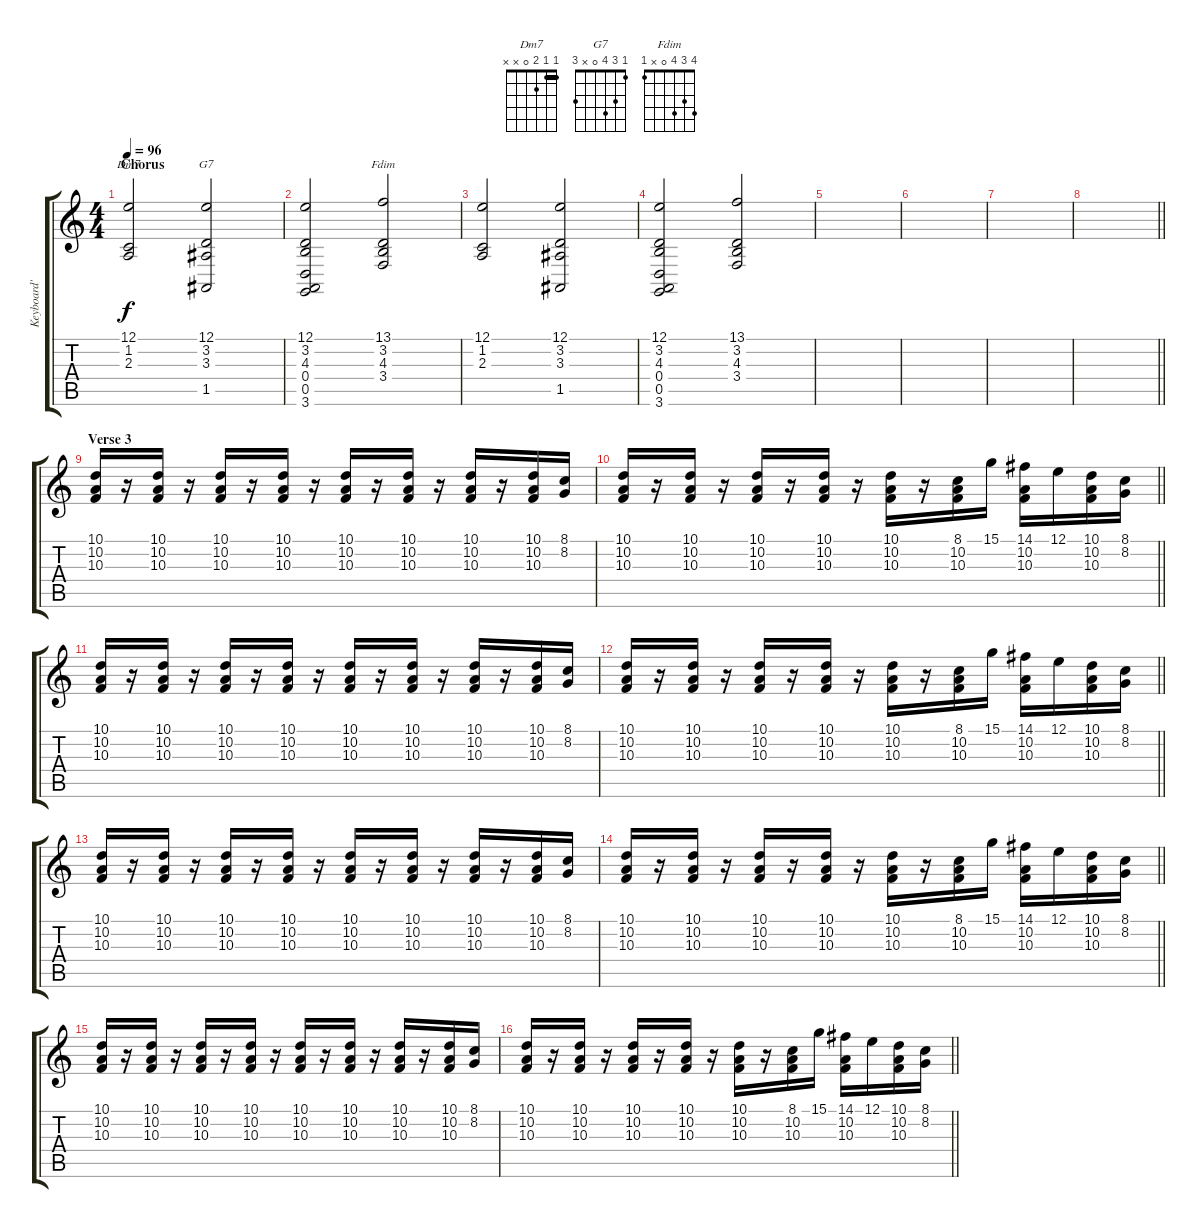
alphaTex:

\track ("Keyboard'" "Keyboard'") {instrument stringensemble1}
\staff {score tabs}
\tuning (E4 B3 G3 D3 A2 E2) {hide}
\chord ("Dm7" 1 1 2 0 x x) {barre 1}
\chord ("G7" 1 3 4 0 x 3)
\chord ("Fdim" 4 3 4 0 x 1)
\ts (4 4)
\section ("" "Chorus")
\tempo 96
\clef g2
\ks c
(12.1 1.2 2.3).2{ch "Dm7" dy f} (12.1 3.2 3.3 1.5).2{ch "G7"} |
(12.1 3.2 4.3 0.4 0.5 3.6).2 (13.1 3.2 4.3 3.4).2{ch "Fdim"} |
(12.1 1.2 2.3).2 (12.1 3.2 3.3 1.5).2 |
(12.1 3.2 4.3 0.4 0.5 3.6).2 (13.1 3.2 4.3 3.4).2 |
|
|
|
\barLineRight lightlight
|
\section ("" "Verse 3")
(10.1 10.2 10.3).16 r.16 (10.1 10.2 10.3).16 r.16 (10.1 10.2 10.3).16 r.16 (10.1 10.2 10.3).16 r.16 (10.1 10.2 10.3).16 r.16 (10.1 10.2 10.3).16 r.16 (10.1 10.2 10.3).16 r.16 (10.1 10.2 10.3).16 (8.1 8.2).16 |
\barLineRight lightlight
(10.1 10.2 10.3).16 r.16 (10.1 10.2 10.3).16 r.16 (10.1 10.2 10.3).16 r.16 (10.1 10.2 10.3).16 r.16 (10.1 10.2 10.3).16 r.16 (8.1 10.2 10.3).16 15.1.16 (14.1 10.2 10.3).16 12.1.16 (10.1 10.2 10.3).16 (8.1 8.2).16 |
(10.1 10.2 10.3).16 r.16 (10.1 10.2 10.3).16 r.16 (10.1 10.2 10.3).16 r.16 (10.1 10.2 10.3).16 r.16 (10.1 10.2 10.3).16 r.16 (10.1 10.2 10.3).16 r.16 (10.1 10.2 10.3).16 r.16 (10.1 10.2 10.3).16 (8.1 8.2).16 |
\barLineRight lightlight
(10.1 10.2 10.3).16 r.16 (10.1 10.2 10.3).16 r.16 (10.1 10.2 10.3).16 r.16 (10.1 10.2 10.3).16 r.16 (10.1 10.2 10.3).16 r.16 (8.1 10.2 10.3).16 15.1.16 (14.1 10.2 10.3).16 12.1.16 (10.1 10.2 10.3).16 (8.1 8.2).16 |
(10.1 10.2 10.3).16 r.16 (10.1 10.2 10.3).16 r.16 (10.1 10.2 10.3).16 r.16 (10.1 10.2 10.3).16 r.16 (10.1 10.2 10.3).16 r.16 (10.1 10.2 10.3).16 r.16 (10.1 10.2 10.3).16 r.16 (10.1 10.2 10.3).16 (8.1 8.2).16 |
\barLineRight lightlight
(10.1 10.2 10.3).16 r.16 (10.1 10.2 10.3).16 r.16 (10.1 10.2 10.3).16 r.16 (10.1 10.2 10.3).16 r.16 (10.1 10.2 10.3).16 r.16 (8.1 10.2 10.3).16 15.1.16 (14.1 10.2 10.3).16 12.1.16 (10.1 10.2 10.3).16 (8.1 8.2).16 |
(10.1 10.2 10.3).16 r.16 (10.1 10.2 10.3).16 r.16 (10.1 10.2 10.3).16 r.16 (10.1 10.2 10.3).16 r.16 (10.1 10.2 10.3).16 r.16 (10.1 10.2 10.3).16 r.16 (10.1 10.2 10.3).16 r.16 (10.1 10.2 10.3).16 (8.1 8.2).16 |
\barLineRight lightlight
(10.1 10.2 10.3).16 r.16 (10.1 10.2 10.3).16 r.16 (10.1 10.2 10.3).16 r.16 (10.1 10.2 10.3).16 r.16 (10.1 10.2 10.3).16 r.16 (8.1 10.2 10.3).16 15.1.16 (14.1 10.2 10.3).16 12.1.16 (10.1 10.2 10.3).16 (8.1 8.2).16
